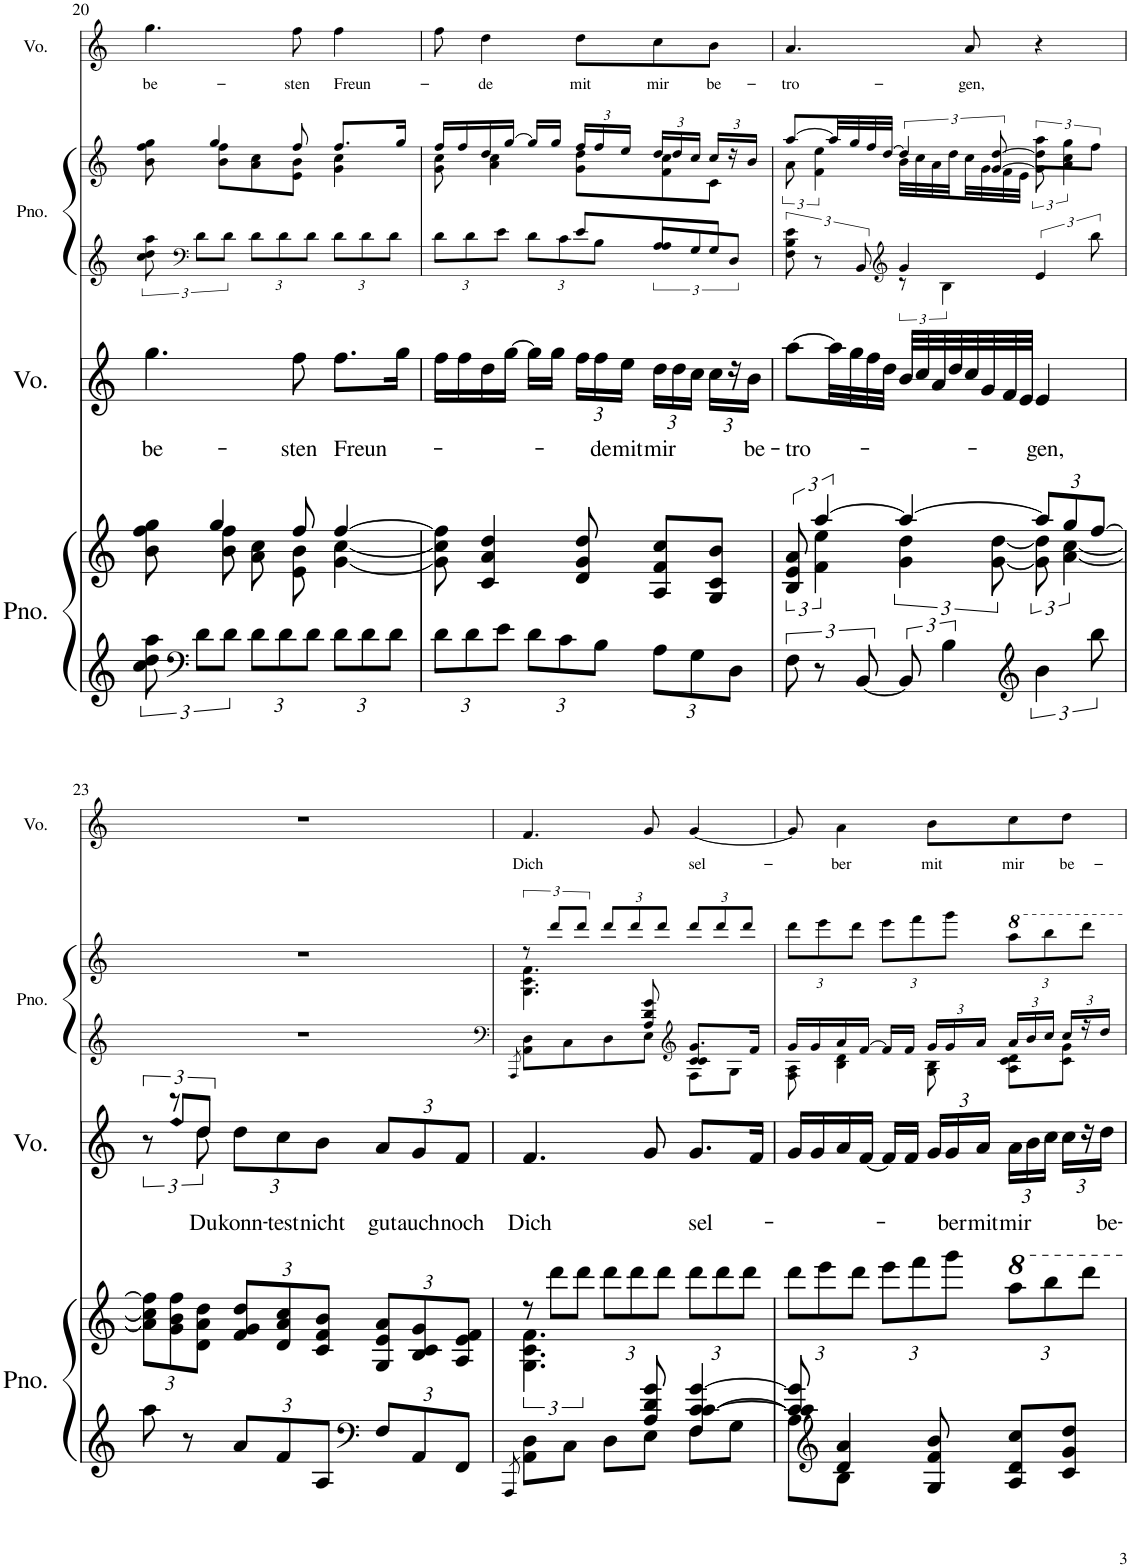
**kern	**kern	**kern	**text	**kern	**kern	**kern	**text
*part4	*part4	*part3	*part3	*part2	*part2	*part1	*part1
*staff6	*staff5	*staff4	*staff4	*staff3	*staff2	*staff1	*staff1
*I"Piano	*	*I"Voz	*	*I"Piano	*	*I"Voz	*
*I'Pno.	*	*I'Vo.	*	*I'Pno.	*	*I'Vo.	*
!!LO:PB:g=z
*clefG2	*clefG2	*clefG2	*	*clefG2	*clefG2	*clefG2	*
*k[]	*k[]	*k[]	*	*k[]	*k[]	*k[]	*
*M3/4	*M3/4	*M3/4	*	*M3/4	*M3/4	*M3/4	*
=20	=20	=20	=20	=20	=20	=20	=20
*	*^	*	*	*	*	*	*
!	!	!	!	!LO:LY:b	!	!	!	!LO:LY:b
*	*	*	*	*	*	*^	*	*
12cc\ 12dd\ 12aa\	8ryy	8b\ 8ff\ 8gg\	4.gg\	be-	12cc\ 12dd\ 12aa\	8b\ 8ff\ 8gg\	8ryy	4.gg\	be-
*clefF4	*	*	*	*	*clefF4	*	*	*	*
12d\L	.	.	.	.	12d\L	.	.	.	.
.	4gg/	8b\ 8ff\	.	.	.	4gg/	8b\ 8ff\L	.	.
12d\J	.	.	.	.	12d\J	.	.	.	.
*Xbrackettup	*	*	*	*	*Xbrackettup	*	*	*	*
12d\L	.	8a\ 8cc\	.	.	12d\L	.	8a\ 8cc\	.	.
12d\	.	.	.	.	12d\	.	.	.	.
!	!	!	!	!LO:LY:b	!	!	!	!	!LO:LY:b
.	8ff/	8e\ 8b\	8ff\	-sten	.	8ff/	8e\ 8b\J	8ff\	-sten
12d\J	.	.	.	.	12d\J	.	.	.	.
!	!	!	!	!LO:LY:b	!	!	!	!	!LO:LY:b
12d\L	[4ff/	[4g\ [4cc\	8.ff\L	Freun-	12d\L	8.ff/L	4g\ 4cc\	4ff\	Freun-
12d\	.	.	.	.	12d\	.	.	.	.
12d\J	.	.	.	.	12d\J	.	.	.	.
.	.	.	16gg\Jk	.	.	16gg/Jk	.	.	.
*	*v	*v	*	*	*	*	*	*	*
=21	=21	=21	=21	=21	=21	=21	=21	=21
*	*	*	*	*^	*	*	*	*
12d\L	8g\] 8cc\] 8ff\]	16ff\LL	.	12d\L	4.ryy	16ff/LL	8g\ 8cc\	8ff\	.
.	.	16ff\	.	.	.	16ff/	.	.	.
12d\	.	.	.	12d\	.	.	.	.	.
!	!	!	!	!	!	!	!	!	!LO:LY:b
.	4c/ 4a/ 4dd/	16dd\	.	.	.	16dd/	4a\ 4cc\	4dd\	-de
12e\J	.	.	.	12e\J	.	.	.	.	.
.	.	[16gg\JJ	.	.	.	[16gg/JJ	.	.	.
12d\L	.	16gg\LL]	.	12d\L	.	16gg/LL]	.	.	.
.	.	16gg\JJ	.	.	.	16gg/JJ	.	.	.
12c\	.	.	.	12c\	.	.	.	.	.
*	*	*Xbrackettup	*	*	*	*Xbrackettup	*	*	*
!	!	!	!	!	!	!	!	!	!LO:LY:b
.	8d/ 8g/ 8dd/	24ff\LL	.	.	8e/L	24ff/LL	8g\ 8dd\L	8dd\L	mit
!	!	!	!LO:LY:b	!	!	!	!	!	!
12B\J	.	24ff\	-de	12B\J	.	24ff/	.	.	.
!	!	!	!LO:LY:b	!	!	!	!	!	!
.	.	24ee\JJ	mit	.	.	24ee/JJ	.	.	.
!	!	!	!LO:LY:b	!	!	!	!	!	!
*	*	*	*	*brackettup	*	*	*	*	*
!	!	!	!	!	!	!	!	!	!LO:LY:b
12A\L	8A/ 8f/ 8cc/L	24dd\LL	mir	12A/L	8A/	24dd/LL	8f\ 8cc\	8cc\	mir
.	.	24dd\	.	.	.	24dd/	.	.	.
12G\	.	24cc\JJ	.	12G/	.	24cc/JJ	.	.	.
!	!	!	!	!	!	!	!	!	!LO:LY:b
.	8G/ 8c/ 8b/J	24cc\LL	.	.	8G/J	24cc/LL	8c\J	8b\J	be-
12D\J	.	24r	.	12D/J	.	24r	.	.	.
!	!	!	!LO:LY:b	!	!	!	!	!	!
.	.	24b\JJ	be-	.	.	24b/JJ	.	.	.
=22	=22	=22	=22	=22	=22	=22	=22	=22	=22
*brackettup	*	*	*	*	*	*	*	*	*
*	*^	*	*	*	*	*	*	*	*
!	!	!	!	!LO:LY:b	!	!	!	!	!	!
*	*	*	*	*	*	*	*	*brackettup	*	*
!	!	!	!	!	!	!	!	!	!	!LO:LY:b
12F\	12B/ 12e/ 12a/	12ryy	[8aa\L	-tro-	12F\ 12B\ 12e\	4ryy	[8aa/L	12a\	4.a/	-tro-
12r	[6aa/	6f\ 6ee\	.	.	12r	.	.	6f\ 6ee\	.	.
.	.	.	32aa\LL]	.	.	.	32aa/LL]	.	.	.
.	.	.	32gg\	.	.	.	32gg/	.	.	.
[12BB/	.	.	.	.	12BB/	.	.	.	.	.
.	.	.	32ff\	.	.	.	32ff/	.	.	.
.	.	.	32dd\JJJ	.	.	.	[32dd/JJJ	.	.	.
*	*	*	*	*	*clefG2	*	*	*	*	*
12BB/]	4aa/_	6g\ 6dd\	32b/LLL	.	4g/	12r	6dd/]	32b\LLL	.	.
.	.	.	32cc/	.	.	.	.	32cc\	.	.
.	.	.	32a/	.	.	.	.	32a\	.	.
6B\	.	.	.	.	.	6B\	.	.	.	.
.	.	.	32dd/	.	.	.	.	32dd\	.	.
!	!	!	!	!	!	!	!	!	!	!LO:LY:b
.	.	.	32cc/	.	.	.	.	32cc\	8a/	-gen,
.	.	.	32g/	.	.	.	.	32g\	.	.
.	.	[12g\ [12dd\	.	.	.	.	[12g/ [12dd/	.	.	.
.	.	.	32f/	.	.	.	.	32f\	.	.
.	.	.	32e/JJJ	.	.	.	.	32e\JJJ	.	.
*clefG2	*	*	*	*	*	*	*	*	*	*
*	*Xbrackettup	*brackettup	*	*	*	*	*	*	*	*
!	!	!	!	!LO:LY:b	!	!	!	!	!	!
6b\	12aa/L]	12g\] 12dd\]	4e/	-gen,	6e/	4ryy	12g\] 12dd\]	12aa\L	4r	.
.	12gg/	[6a\ [6cc\	.	.	.	.	6a\ 6cc\	12gg\	.	.
12bb\	[12ff/J	.	.	.	12bb\	.	.	12ff\J	.	.
*	*	*	*	*	*v	*v	*	*	*	*
*	*v	*v	*	*	*	*v	*v	*	*
!!LO:LB:g=z
=23	=23	=23	=23	=23	=23	=23	=23
*	*Xbrackettup	*brackettup	*	*	*	*	*
*	*	*^	*	*	*	*	*
8aa\	12a\] 12cc\] 12ff\]L	12r	12ryy	.	2.r	2.r	2.r	.
.	12g\ 12b\ 12ff\	12r	12ff/L	.	.	.	.	.
8r	.	.	.	.	.	.	.	.
!	!	!	!	!LO:LY:b	!	!	!	!
.	12d\ 12a\ 12dd\J	12dd\	12dd/J	Du	.	.	.	.
*Xbrackettup	*	*Xbrackettup	*	*	*	*	*	*
!	!	!	!	!LO:LY:b	!	!	!	!
12a/L	12f/ 12g/ 12dd/L	12dd\L	2ryy	konn-	.	.	.	.
!	!	!	!	!LO:LY:b	!	!	!	!
12f/	12d/ 12a/ 12cc/	12cc\	.	-test	.	.	.	.
!	!	!	!	!LO:LY:b	!	!	!	!
12A/J	12c/ 12f/ 12b/J	12b\J	.	nicht	.	.	.	.
*clefF4	*	*	*	*	*	*	*	*
!	!	!	!	!LO:LY:b	!	!	!	!
12F/L	12G/ 12e/ 12a/L	12a/L	.	gut	.	.	.	.
!	!	!	!	!LO:LY:b	!	!	!	!
12AA/	12B/ 12c/ 12g/	12g/	.	auch	.	.	.	.
!	!	!	!	!LO:LY:b	!	!	!	!
12FF/J	12A/ 12e/ 12f/J	12f/J	.	noch	.	.	.	.
*	*	*v	*v	*	*	*	*	*
=24	=24	=24	=24	=24	=24	=24	=24
*^	*	*	*	*	*	*	*
.	8qAAA/	.	.	.	.	.	.	.
*v	*v	*	*	*	*	*	*	*
*	*	*	*	*clefF4	*	*	*
*	*	*	*	*^	*	*	*
.	.	.	.	.	8qAAA/	.	.	.
*^	*	*	*	*v	*v	*	*	*
*	*	*brackettup	*	*	*	*	*	*
*	*	*^	*	*	*^	*	*	*
!	!	!	!	!	!LO:LY:b	!	!	!	!	!LO:LY:b
*	*	*	*	*	*	*	*^	*^	*	*
8ryy	8AA\ 8D\L	12r	4.G\ 4.c\ 4.f\	4.f/	Dich	4.ryy	8AA\ 8D\L	2ryy	12r	4.G\ 4.c\ 4.f\	4.f/	Dich
.	.	12ddd\L	.	.	.	.	.	.	12ddd/L	.	.	.
4ryy	8C\J	.	.	.	.	.	8C\	.	.	.	.	.
.	.	12ddd\J	.	.	.	.	.	.	12ddd/J	.	.	.
*	*	*Xbrackettup	*	*	*	*	*	*	*Xbrackettup	*	*	*
.	8D\L	12ddd\L	.	.	.	.	8D\	.	12ddd/L	.	.	.
.	.	12ddd\	.	.	.	.	.	.	12ddd/	.	.	.
8A/ 8d/ 8g/	8E\J	.	4.ryy	8g/	.	8A/ 8d/ 8g/	8E\J	.	.	4.ryy	8g/	.
.	.	12ddd\J	.	.	.	.	.	.	12ddd/J	.	.	.
*	*	*	*	*	*	*clefG2	*	*	*	*	*	*
!	!	!	!	!	!LO:LY:b	!	!	!	!	!	!	!LO:LY:b
4F/ [4c/ [4c/ [4g/	8F\L	12ddd\L	.	8.g/L	sel-	8.g/L	8F\L	4c/ 4c/	12ddd/L	.	[4g/	sel-
.	.	12ddd\	.	.	.	.	.	.	12ddd/	.	.	.
.	8G\J	.	.	.	.	.	8G\J	.	.	.	.	.
.	.	12ddd\J	.	.	.	.	.	.	12ddd/J	.	.	.
.	.	.	.	16f/Jk	.	16f/Jk	.	.	.	.	.	.
*	*	*	*	*	*	*	*v	*v	*	*	*	*
*	*	*v	*v	*	*	*	*	*v	*v	*	*
=25	=25	=25	=25	=25	=25	=25	=25	=25	=25
8c/] 8c/] 8g/]	8A\L	12ddd\L	16g/LL	.	16g/LL	8F\ 8A\	12ddd\L	8g/]	.
.	.	.	16g/	.	16g/	.	.	.	.
.	.	12eee\	.	.	.	.	12eee\	.	.
*clefG2	*	*	*	*	*	*	*	*	*
!	!	!	!	!	!	!	!	!	!LO:LY:b
4d/ 4a/	8B\J	.	16a/	.	16a/	4B\ 4d\	.	4a\	-ber
.	.	12ddd\J	.	.	.	.	12ddd\J	.	.
.	.	.	[16f/JJ	.	[16f/JJ	.	.	.	.
.	2ryy	12eee\L	16f/LL]	.	16f/LL]	.	12eee\L	.	.
.	.	.	16f/JJ	.	16f/JJ	.	.	.	.
.	.	12fff\	.	.	.	.	12fff\	.	.
*	*	*	*	*	*Xbrackettup	*	*	*	*
!	!	!	!	!	!	!	!	!	!LO:LY:b
8G/ 8f/ 8b/	.	.	24g/LL	.	24g/LL	8G\ 8B\	.	8b\L	mit
!	!	!	!	!LO:LY:b	!	!	!	!	!
.	.	12ggg\J	24g/	-ber	24g/	.	12ggg\J	.	.
!	!	!	!	!LO:LY:b	!	!	!	!	!
.	.	.	24a/JJ	mit	24a/JJ	.	.	.	.
!	!	!	!	!LO:LY:b	!	!	!	!	!LO:LY:b
8A/ 8d/ 8cc/L	.	12aaa\L	24a\LL	mir	24a/LL	8A\ 8c\ 8d\L	12aaa\L	8cc\	mir
.	.	.	24b\	.	24b/	.	.	.	.
.	.	12bbb\	24cc\JJ	.	24cc/JJ	.	12bbb\	.	.
!	!	!	!	!	!	!	!	!	!LO:LY:b
8c/ 8g/ 8dd/J	.	.	24cc\LL	.	24cc/LL	8c\ 8g\J	.	8dd\J	be-
.	.	12dddd\J	24r	.	24r	.	12dddd\J	.	.
!	!	!	!	!LO:LY:b	!	!	!	!	!
.	.	.	24dd\JJ	be-	24dd/JJ	.	.	.	.
*v	*v	*	*	*	*v	*v	*	*	*
=	=	=	=	=	=	=	=
*-	*-	*-	*-	*-	*-	*-	*-
